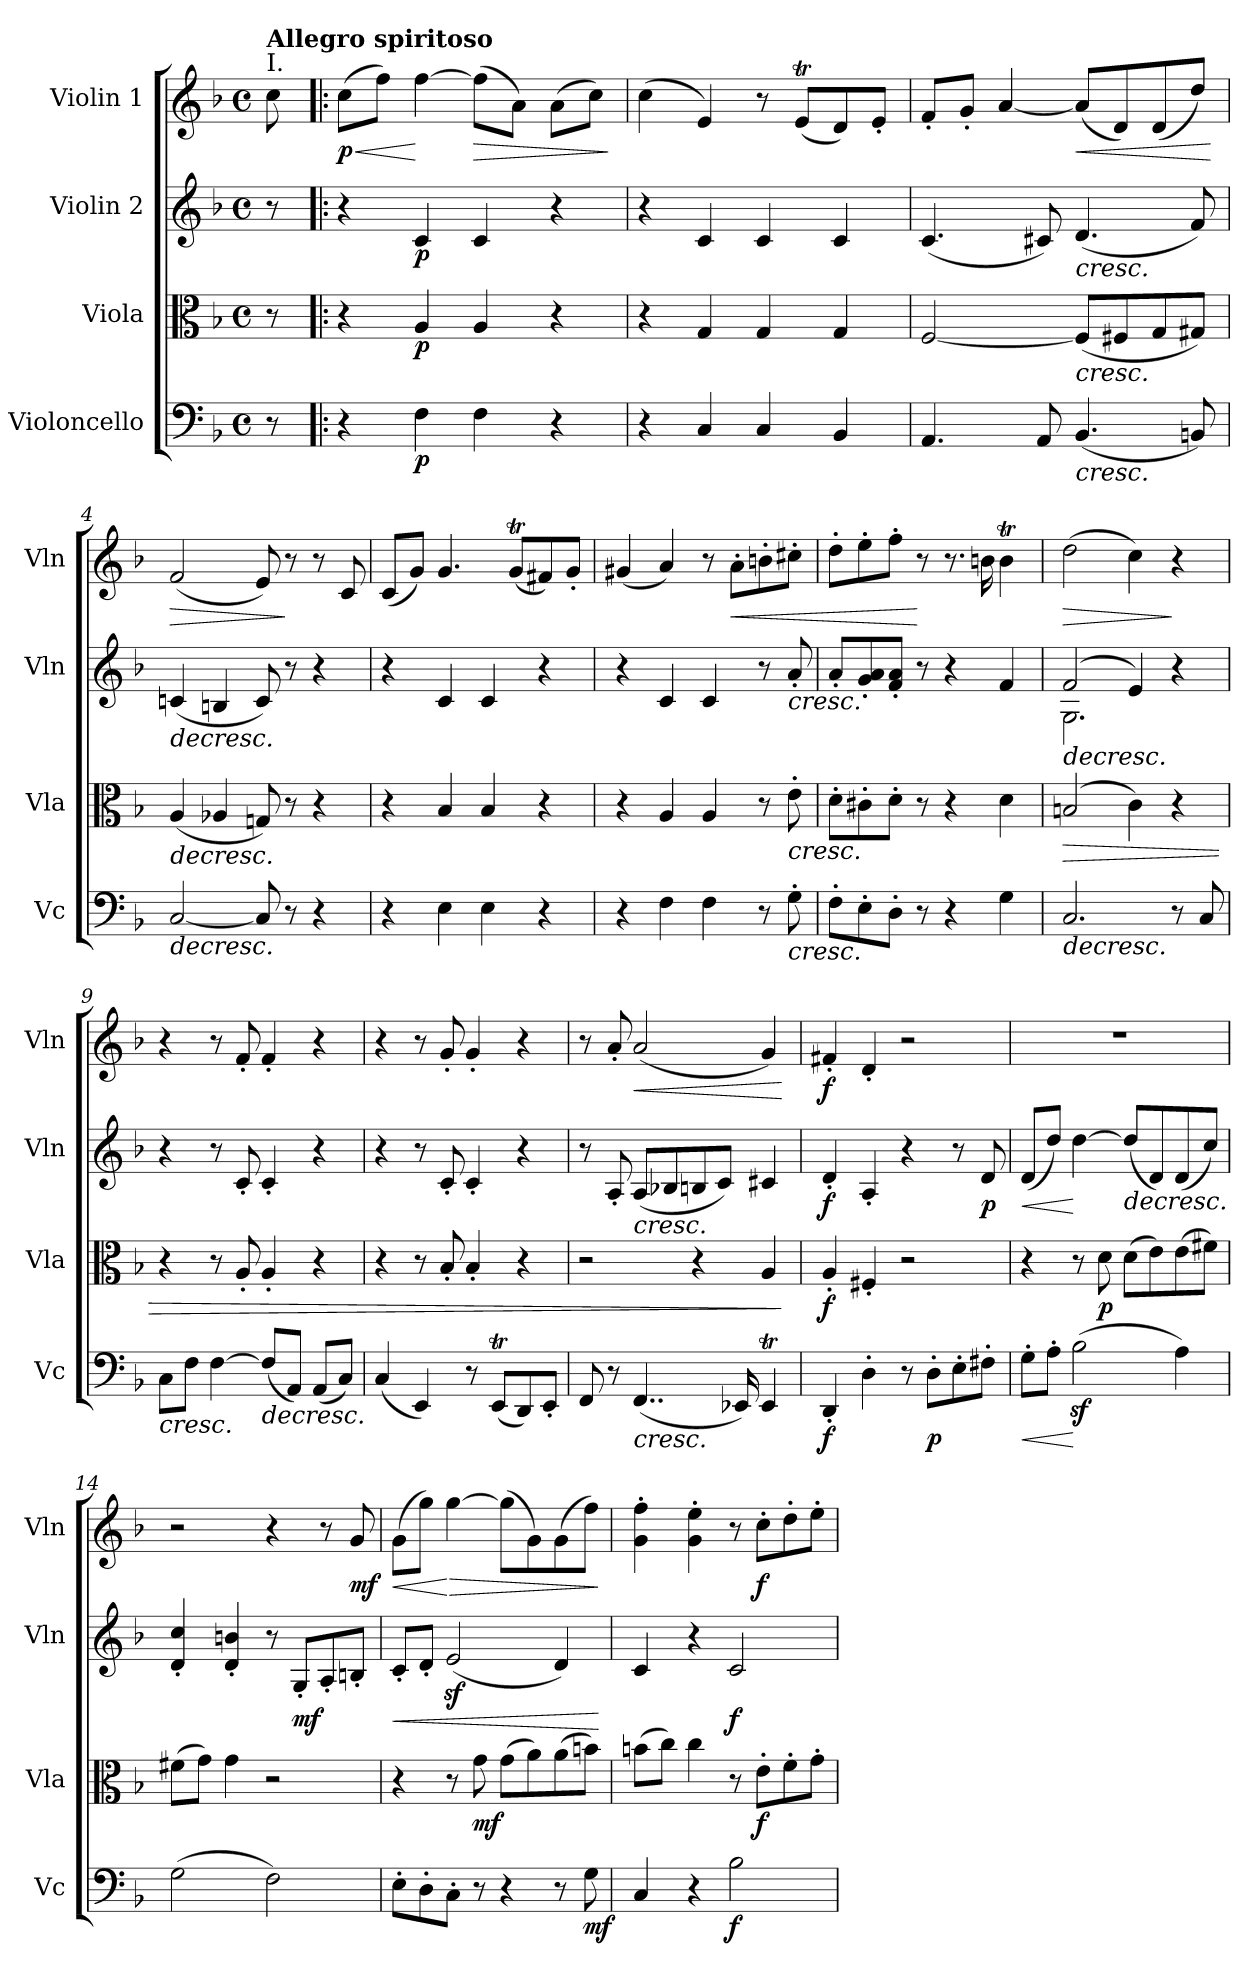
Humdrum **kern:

**kern	**dynam	**kern	**dynam	**kern	**dynam	**kern	**dynam
*part4	*part4	*part3	*part3	*part2	*part2	*part1	*part1
*staff4	*staff4	*staff3	*staff3	*staff2	*staff2	*staff1	*staff1
*I"Violoncello	*	*I"Viola	*	*I"Violin 2	*	*I"Violin 1	*
*I'Vc	*	*I'Vla	*	*I'Vln	*	*I'Vln	*
*clefF4	*	*clefC3	*	*clefG2	*	*clefG2	*
*k[b-]	*	*k[b-]	*	*k[b-]	*	*k[b-]	*
*M4/4	*	*M4/4	*	*M4/4	*	*M4/4	*
*met(c)	*	*met(c)	*	*met(c)	*	*met(c)	*
*MM132	*	*MM132	*	*MM132	*	*MM132	*
=	=	=	=	=	=	=	=
!	!	!	!	!	!	!LO:TX:a:t=I.	!
!	!	!	!	!	!	!LO:TX:a:B:t=Allegro spiritoso	!
8r	.	8r	.	8r	.	8cc\	.
=1!|:	=1!|:	=1!|:	=1!|:	=1!|:	=1!|:	=1!|:	=1!|:
!	!	!	!	!	!	!	!LO:HP:b
!	!	!	!	!	!	!	!LO:DY:n=1:b
4r	.	4r	.	4r	.	(8cc\L	< p
.	.	.	.	.	.	8ff\J)	.
!	!LO:DY:b	!	!LO:DY:b	!	!LO:DY:b	!	!
4F\	p	4A/	p	4c/	p	[4ff\	[
!	!	!	!	!	!	!	!LO:HP:b
4F\	.	4A/	.	4c/	.	(8ff\L]	>
.	.	.	.	.	.	8a\J)	.
4r	.	4r	.	4r	.	(8a\L	.
.	.	.	.	.	.	8cc\J)	.
.	.	.	.	.	.	.	]
=2	=2	=2	=2	=2	=2	=2	=2
4r	.	4r	.	4r	.	(4cc\	.
4C/	.	4G/	.	4c/	.	4e/)	.
4C/	.	4G/	.	4c/	.	8r	.
.	.	.	.	.	.	(8et/L	.
4BB-/	.	4G/	.	4c/	.	8d/)	.
.	.	.	.	.	.	8e'/J	.
=3	=3	=3	=3	=3	=3	=3	=3
4.AA/	.	[2F/	.	(4.c/	.	8f'/L	.
.	.	.	.	.	.	8g'/J	.
.	.	.	.	.	.	[4a/	.
8AA/	.	.	.	8c#X/)	.	.	.
!	!LO:HP:b	!	!LO:HP:b	!	!LO:HP:b	!	!LO:HP:b
(4.BB-/	<	(8F/L]	<	(4.d/	<	(8a/L]	<
.	.	8F#X/	.	.	.	8d/)	.
.	.	8G/	.	.	.	(8d/	.
8BBn/)	.	8G#X/J)	.	8f/)	.	8dd/J)	.
.	.	.	.	.	.	.	[
=4	=4	=4	=4	=4	=4	=4	=4
!	!LO:HP:b	!	!LO:HP:b	!	!LO:HP:b	!	!LO:HP:b
[2C/	>	(4A/	>	(4cn/	>	(2f/	>
.	.	4A-X/	.	4Bn/	.	.	.
8C/]	.	8Gn/)	.	8c/)	.	8e/)	.
8r	[	8r	[	8r	[	8r	]
4r	.	4r	.	4r	.	8r	.
.	.	.	.	.	.	8c/	.
!!LO:LB:g=z
=5	=5	=5	=5	=5	=5	=5	=5
4r	.	4r	.	4r	.	(8c/L	.
.	.	.	.	.	.	8g/J)	.
4E\	.	4B-/	.	4c/	.	4.g/	.
4E\	.	4B-/	.	4c/	.	.	.
.	.	.	.	.	.	(8gT/L	.
4r	.	4r	.	4r	.	8f#X/)	.
.	.	.	.	.	.	8g'/J	.
=6	=6	=6	=6	=6	=6	=6	=6
4r	.	4r	.	4r	.	(4g#X/	.
4F\	.	4A/	.	4c/	.	4a/)	.
4F\	.	4A/	.	4c/	.	8r	.
!	!	!	!	!	!	!	!LO:HP:b
.	.	.	.	.	.	8a'\L	<
8r	.	8r	.	8r	.	8bn'\	.
!	!LO:HP:b	!	!LO:HP:b	!	!LO:HP:b	!	!
8G'\	<	8e'\	<	8a'/	<	8cc#X'\J	.
=7	=7	=7	=7	=7	=7	=7	=7
8F'\L	.	8d'\L	.	8a'/L	.	8dd'\L	.
8E'\	.	8c#X'\	.	8g/' 8a/'	.	8ee'\	.
8D'\J	.	8d'\J	.	8f/' 8a/'J	.	8ff'\J	.
8r	]	8r	]	8r	]	8r	[
4r	.	4r	.	4r	.	8.r	.
.	.	.	.	.	.	16bn\	.
4G\	.	4d\	.	4f/	.	4bt\	.
=8	=8	=8	=8	=8	=8	=8	=8
!	!LO:HP:b	!	!LO:HP:b	!	!LO:HP:b	!	!LO:HP:b
*	*	*	*	*^	*	*	*
2.C/	>	(2Bn/	>	(2f/	2.G\	>	(2dd\	>
.	.	4c\)	.	4e/)	.	.	4cc\)	.
8r	[	4r	[	4r	4ryy	[	4r	]
8C/	.	.	.	.	.	.	.	.
*	*	*	*	*v	*v	*	*	*
=9	=9	=9	=9	=9	=9	=9	=9
!	!LO:HP:b	!	!	!	!	!	!
8C\L	<	4r	.	4r	.	4r	.
8F\J	.	.	.	.	.	.	.
[4F\	]	8r	.	8r	.	8r	.
.	.	8A'/	.	8c'/	.	8f'/	.
!	!LO:HP:b	!	!	!	!	!	!
(8F/L]	>	4A'/	.	4c'/	.	4f'/	.
8AA/J)	.	.	.	.	.	.	.
(8AA/L	.	4r	.	4r	.	4r	.
8C/J)	.	.	.	.	.	.	.
.	[	.	.	.	.	.	.
!!LO:LB:g=z
=10	=10	=10	=10	=10	=10	=10	=10
(4C/	.	4r	.	4r	.	4r	.
4EE/)	.	8r	.	8r	.	8r	.
.	.	8B-'/	.	8c'/	.	8g'/	.
8r	.	4B-'/	.	4c'/	.	4g'/	.
(8EEt/L	.	.	.	.	.	.	.
8DD/)	.	4r	.	4r	.	4r	.
8EE'/J	.	.	.	.	.	.	.
=11	=11	=11	=11	=11	=11	=11	=11
8FF/	.	2r	.	8r	.	8r	.
8r	.	.	.	8A'/	.	8a'/	.
!	!LO:HP:b	!	!	!	!LO:HP:b	!	!LO:HP:b
(4..FF/	<	.	.	(8A/L	<	(2a/	<
.	.	.	.	8B-X/	.	.	.
.	.	4r	.	8Bn/	.	.	.
.	.	.	.	8c/J)	.	.	.
16EE-X/)	.	.	.	.	.	.	.
4EE-T/	.	4A/	.	4c#X/	.	4g/)	.
.	]	.	]	.	]	.	[
=12	=12	=12	=12	=12	=12	=12	=12
!	!LO:DY:b	!	!LO:DY:b	!	!LO:DY:b	!	!LO:DY:b
4DD'/	f	4A'/	f	4d'/	f	4f#X'/	f
4D'\	.	4F#X'/	.	4A'/	.	4d'/	.
8r	.	2r	.	4r	.	2r	.
!	!LO:DY:b	!	!	!	!	!	!
8D'\L	p	.	.	.	.	.	.
8E'\	.	.	.	8r	.	.	.
!	!	!	!	!	!LO:DY:b	!	!
8F#X'\J	.	.	.	8d/	p	.	.
=13	=13	=13	=13	=13	=13	=13	=13
!	!LO:HP:b	!	!	!	!LO:HP:b	!	!
8G'\L	<	4r	.	(8d/L	<	1r	.
8A'\J	.	.	.	8dd/J)	.	.	.
(2B-z<\	[	8r	.	[4dd\	[	.	.
!	!	!	!LO:DY:b	!	!	!	!
.	.	8d\	p	.	.	.	.
!	!	!	!	!	!LO:HP:b	!	!
.	.	(8d\L	.	(8dd/L]	>	.	.
.	.	8e\)	.	8d/)	.	.	.
4A\)	.	(8e\	.	(8d/	.	.	.
.	.	8f#X\J)	.	8cc/J)	.	.	.
.	[	.	.	.	[	.	.
=14	=14	=14	=14	=14	=14	=14	=14
(2G\	.	(8f#X\L	.	4d/' 4cc/'	.	2r	.
.	.	8g\J)	.	.	.	.	.
.	.	4g\	.	4d/' 4bn/'	.	.	.
2F\)	.	2r	.	8r	.	4r	.
!	!	!	!	!	!LO:DY:b	!	!
.	.	.	.	8G'/L	mf	.	.
.	.	.	.	8A'/	.	8r	.
!	!	!	!	!	!	!	!LO:DY:b
.	.	.	.	8Bn'/J	.	8g/	mf
!!LO:LB:g=z
=15	=15	=15	=15	=15	=15	=15	=15
!	!	!	!	!	!LO:HP:b	!	!LO:HP:b
8E'\L	.	4r	.	8c'/L	<	(8g\L	<
8D'\	.	.	.	8d'/J	.	8gg\J)	.
!	!	!	!	!	!	!	!LO:HP:n=1:b
8C'\J	.	8r	.	(2ez</	]	[4gg\	[ >
!	!	!	!LO:DY:b	!	!	!	!
8r	.	8g\	mf	.	.	.	.
4r	.	(8g\L	.	.	.	(8gg\L]	.
.	.	8a\)	.	.	.	8g\)	.
8r	.	(8a\	.	4d/)	.	(8g\	.
!	!LO:DY:b	!	!	!	!	!	!
8G\	mf	8bn\J)	.	.	.	8ff\J)	.
.	.	.	.	.	[	.	]
=16	=16	=16	=16	=16	=16	=16	=16
4C/	.	(8bn\L	.	4c/	.	4g\' 4ff\'	.
.	.	8cc\J)	.	.	.	.	.
4r	.	4cc\	.	4r	.	4g\' 4ee\'	.
!	!LO:DY:b	!	!	!	!LO:DY:b	!	!
2B-\	f	8r	.	2c/	f	8r	.
!	!	!	!LO:DY:b	!	!	!	!LO:DY:b
.	.	8e'\L	f	.	.	8cc'\L	f
.	.	8f'\	.	.	.	8dd'\	.
.	.	8g'\J	.	.	.	8ee'\J	.
=	=	=	=	=	=	=	=
*-	*-	*-	*-	*-	*-	*-	*-
